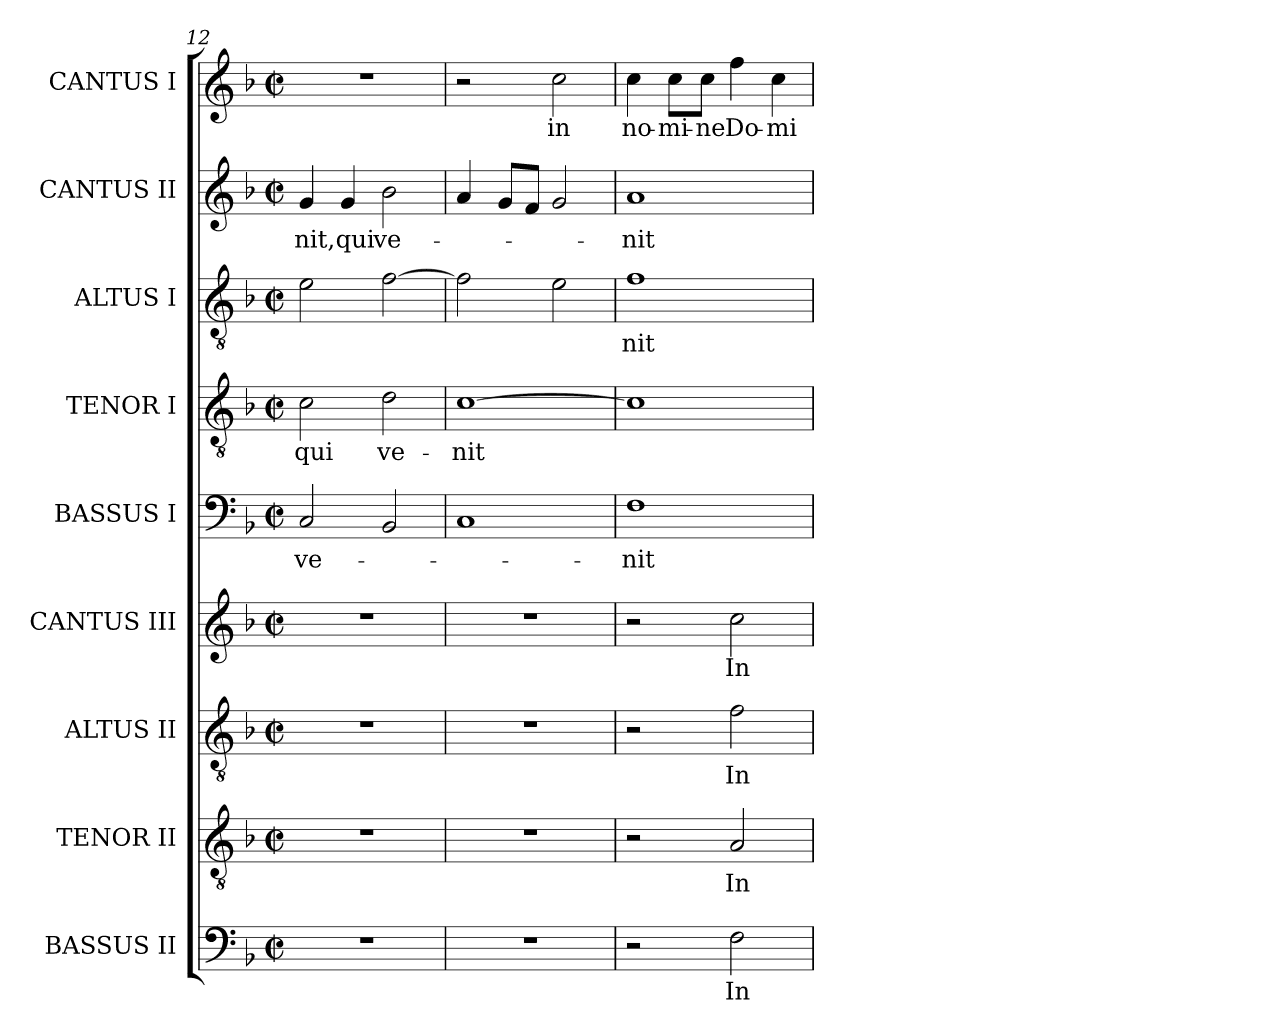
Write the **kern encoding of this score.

**kern	**text	**kern	**text	**kern	**text	**kern	**text	**kern	**text	**kern	**text	**kern	**text	**kern	**text	**kern	**text
*part9	*part9	*part8	*part8	*part7	*part7	*part6	*part6	*part5	*part5	*part4	*part4	*part3	*part3	*part2	*part2	*part1	*part1
*staff9	*staff9	*staff8	*staff8	*staff7	*staff7	*staff6	*staff6	*staff5	*staff5	*staff4	*staff4	*staff3	*staff3	*staff2	*staff2	*staff1	*staff1
*I"BASSUS II	*	*I"TENOR II	*	*I"ALTUS II	*	*I"CANTUS III	*	*I"BASSUS I	*	*I"TENOR I	*	*I"ALTUS I	*	*I"CANTUS II	*	*I"CANTUS I	*
*I'B. II	*	*I'T. II	*	*I'A. II	*	*I'C. III	*	*I'B. I	*	*I'T. I	*	*I'A. I	*	*I'C. II	*	*I'C. I	*
*clefF4	*	*clefGv2	*	*clefGv2	*	*clefG2	*	*clefF4	*	*clefGv2	*	*clefGv2	*	*clefG2	*	*clefG2	*
*	*	*ITrd7c12	*	*ITrd7c12	*	*	*	*	*	*ITrd7c12	*	*ITrd7c12	*	*	*	*	*
*k[b-]	*	*k[b-]	*	*k[b-]	*	*k[b-]	*	*k[b-]	*	*k[b-]	*	*k[b-]	*	*k[b-]	*	*k[b-]	*
*F:	*	*F:	*	*F:	*	*F:	*	*F:	*	*F:	*	*F:	*	*F:	*	*F:	*
*M2/2	*	*M2/2	*	*M2/2	*	*M2/2	*	*M2/2	*	*M2/2	*	*M2/2	*	*M2/2	*	*M2/2	*
*met(c|)	*	*met(c|)	*	*met(c|)	*	*met(c|)	*	*met(c|)	*	*met(c|)	*	*met(c|)	*	*met(c|)	*	*met(c|)	*
=12	=12	=12	=12	=12	=12	=12	=12	=12	=12	=12	=12	=12	=12	=12	=12	=12	=12
!	!	!	!	!	!	!	!	!	!LO:LY:b:color=#000000	!	!	!	!	!	!	!	!
!	!	!	!	!	!	!	!	!	!	!	!LO:LY:b:color=#000000	!	!	!	!	!	!
!	!	!	!	!	!	!	!	!	!	!	!	!	!	!	!LO:LY:b:color=#000000	!	!
1r	.	1r	.	1r	.	1r	.	2Ci/	ve-	2Ci\	qui	2Ei\	.	4gi/	-nit,	1r	.
!	!	!	!	!	!	!	!	!	!	!	!	!	!	!	!LO:LY:b:color=#000000	!	!
.	.	.	.	.	.	.	.	.	.	.	.	.	.	4gi/	qui	.	.
!	!	!	!	!	!	!	!	!	!	!	!LO:LY:b:color=#000000	!	!	!	!	!	!
!	!	!	!	!	!	!	!	!	!	!	!	!	!	!	!LO:LY:b:color=#000000	!	!
.	.	.	.	.	.	.	.	2BB-i/	.	2Di\	ve-	[>2Fi\	.	2b-i\	ve-	.	.
=13	=13	=13	=13	=13	=13	=13	=13	=13	=13	=13	=13	=13	=13	=13	=13	=13	=13
!	!	!	!	!	!	!	!	!	!	!	!LO:LY:b:color=#000000	!	!	!	!	!	!
1r	.	1r	.	1r	.	1r	.	1Ci	.	[>1Ci	-nit	2Fi\]	.	4ai/	.	2r	.
.	.	.	.	.	.	.	.	.	.	.	.	.	.	8gi/L	.	.	.
.	.	.	.	.	.	.	.	.	.	.	.	.	.	8fi/J	.	.	.
!	!	!	!	!	!	!	!	!	!	!	!	!	!	!	!	!	!LO:LY:b:color=#000000
.	.	.	.	.	.	.	.	.	.	.	.	2Ei\	.	2gi/	.	2cci\	in
!!LO:PB:g=z
=14	=14	=14	=14	=14	=14	=14	=14	=14	=14	=14	=14	=14	=14	=14	=14	=14	=14
!	!	!	!	!	!	!	!	!	!LO:LY:b:color=#000000	!	!	!	!	!	!	!	!
!	!	!	!	!	!	!	!	!	!	!	!	!	!LO:LY:b:color=#000000	!	!	!	!
!	!	!	!	!	!	!	!	!	!	!	!	!	!	!	!LO:LY:b:color=#000000	!	!
!	!	!	!	!	!	!	!	!	!	!	!	!	!	!	!	!	!LO:LY:b:color=#000000
2r	.	2r	.	2r	.	2r	.	1Fi	-nit	1Ci]	.	1Fi	-nit	1ai	-nit	4cci\	no-
!	!	!	!	!	!	!	!	!	!	!	!	!	!	!	!	!	!LO:LY:b:color=#000000
.	.	.	.	.	.	.	.	.	.	.	.	.	.	.	.	8cci\L	-mi-
!	!	!	!	!	!	!	!	!	!	!	!	!	!	!	!	!	!LO:LY:b:color=#000000
.	.	.	.	.	.	.	.	.	.	.	.	.	.	.	.	8cci\J	-ne
!	!LO:LY:b:color=#000000	!	!	!	!	!	!	!	!	!	!	!	!	!	!	!	!
!	!	!	!LO:LY:b:color=#000000	!	!	!	!	!	!	!	!	!	!	!	!	!	!
!	!	!	!	!	!LO:LY:b:color=#000000	!	!	!	!	!	!	!	!	!	!	!	!
!	!	!	!	!	!	!	!LO:LY:b:color=#000000	!	!	!	!	!	!	!	!	!	!
!	!	!	!	!	!	!	!	!	!	!	!	!	!	!	!	!	!LO:LY:b:color=#000000
2Fi\	In	2AAi/	In	2Fi\	In	2cci\	In	.	.	.	.	.	.	.	.	4ffi\	Do-
!	!	!	!	!	!	!	!	!	!	!	!	!	!	!	!	!	!LO:LY:b:color=#000000
.	.	.	.	.	.	.	.	.	.	.	.	.	.	.	.	4cci\	-mi-
=	=	=	=	=	=	=	=	=	=	=	=	=	=	=	=	=	=
*-	*-	*-	*-	*-	*-	*-	*-	*-	*-	*-	*-	*-	*-	*-	*-	*-	*-
